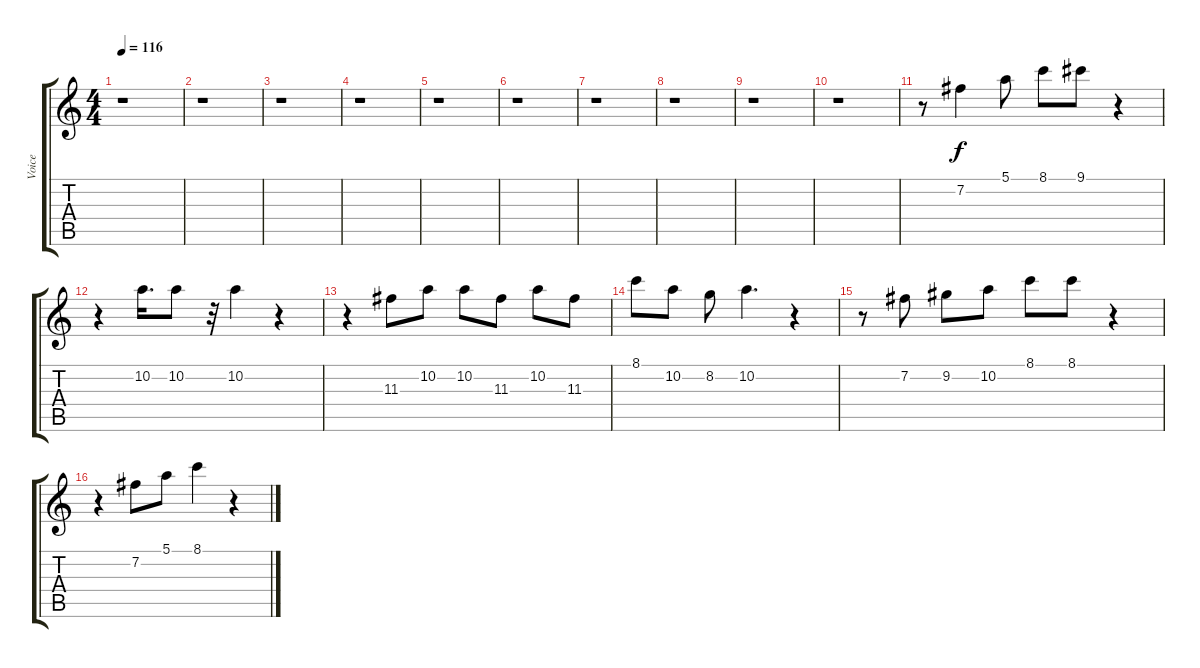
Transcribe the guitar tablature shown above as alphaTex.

\track ("Voice" "Voice") {instrument distortionguitar}
\staff {score tabs}
\tuning (E4 B3 G3 D3 A2 E2) {hide}
\ts (4 4)
\tempo 116
\clef g2
\ks c
r.1{dy f instrument distortionguitar} |
r.1 |
r.1 |
r.1 |
r.1 |
r.1 |
r.1 |
r.1 |
r.1 |
r.1 |
r.8 7.2.4 5.1.8 8.1.8 9.1.8 r.4 |
r.4 10.2.16{d} 10.2.8 r.32 10.2.4 r.4 |
r.4 11.3.8 10.2.8 10.2.8 11.3.8 10.2.8 11.3.8 |
8.1.8 10.2.8 8.2.8 10.2.4{d} r.4 |
r.8 7.2.8 9.2.8 10.2.8 8.1.8 8.1.8 r.4 |
r.4 7.2.8 5.1.8 8.1.4 r.4
